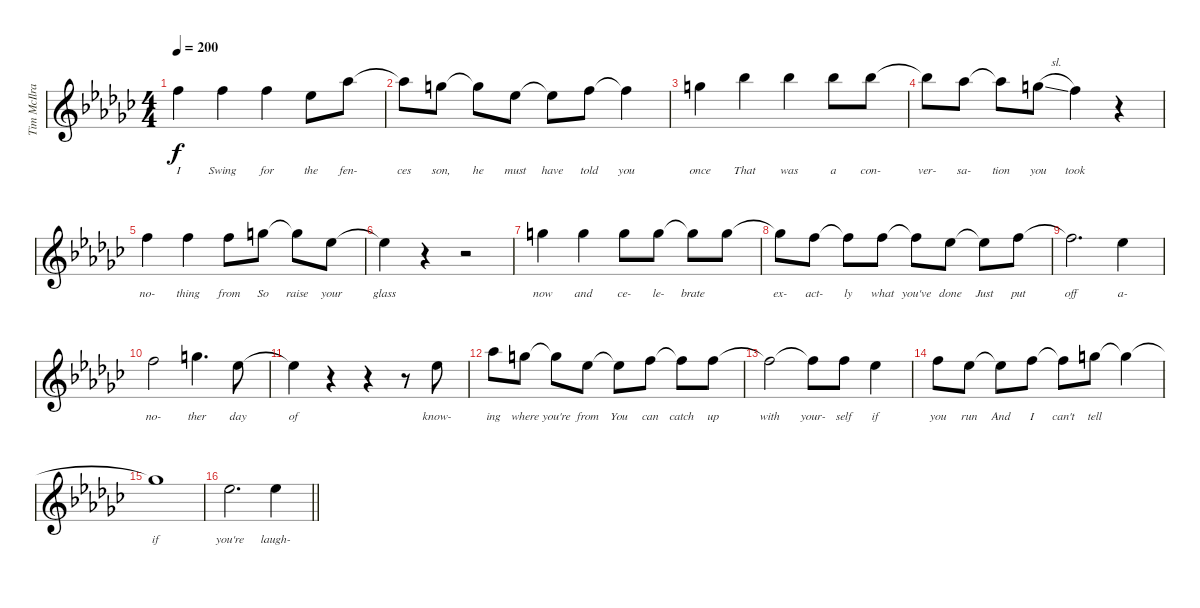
\track ("Tim McIlrath - Vocals" "Tim McIlra") {instrument distortionguitar}
\staff {score}
\tuning (Eb4 Bb3 Gb3 Db3 Ab2 Eb2) {hide}
\ts (4 4)
\tempo 200
\clef g2
\ks ebminor
2.1.4{lyrics (0 "I") lyrics (1 "") lyrics (2 "") lyrics (3 "") lyrics (4 "") dy f} 2.1.4{lyrics (0 "Swing") lyrics (1 "") lyrics (2 "") lyrics (3 "") lyrics (4 "")} 2.1.4{lyrics (0 "for") lyrics (1 "") lyrics (2 "") lyrics (3 "") lyrics (4 "")} 0.1.8{lyrics (0 "the") lyrics (1 "") lyrics (2 "") lyrics (3 "") lyrics (4 "")} 5.1.8{lyrics (0 "fen-") lyrics (1 "") lyrics (2 "") lyrics (3 "") lyrics (4 "")} |
5.1{t}.8{lyrics (0 "ces") lyrics (1 "") lyrics (2 "") lyrics (3 "") lyrics (4 "")} 4.1.8{lyrics (0 "son,") lyrics (1 "") lyrics (2 "") lyrics (3 "") lyrics (4 "")} 4.1{t}.8{lyrics (0 "he") lyrics (1 "") lyrics (2 "") lyrics (3 "") lyrics (4 "")} 0.1.8{lyrics (0 "must") lyrics (1 "") lyrics (2 "") lyrics (3 "") lyrics (4 "")} 0.1{t}.8{lyrics (0 "have") lyrics (1 "") lyrics (2 "") lyrics (3 "") lyrics (4 "")} 2.1.8{lyrics (0 "told") lyrics (1 "") lyrics (2 "") lyrics (3 "") lyrics (4 "")} 2.1{t}.4{lyrics (0 "you") lyrics (1 "") lyrics (2 "") lyrics (3 "") lyrics (4 "")} |
4.1.4{lyrics (0 "once") lyrics (1 "") lyrics (2 "") lyrics (3 "") lyrics (4 "")} 7.1.4{lyrics (0 "That") lyrics (1 "") lyrics (2 "") lyrics (3 "") lyrics (4 "")} 7.1.4{lyrics (0 "was") lyrics (1 "") lyrics (2 "") lyrics (3 "") lyrics (4 "")} 7.1.8{lyrics (0 "a") lyrics (1 "") lyrics (2 "") lyrics (3 "") lyrics (4 "")} 7.1.8{lyrics (0 "con-") lyrics (1 "") lyrics (2 "") lyrics (3 "") lyrics (4 "")} |
7.1{t}.8{lyrics (0 "ver-") lyrics (1 "") lyrics (2 "") lyrics (3 "") lyrics (4 "")} 5.1.8{lyrics (0 "sa-") lyrics (1 "") lyrics (2 "") lyrics (3 "") lyrics (4 "")} 5.1{t}.8{lyrics (0 "tion") lyrics (1 "") lyrics (2 "") lyrics (3 "") lyrics (4 "")} 4.1{sl}.8{lyrics (0 "you") lyrics (1 "") lyrics (2 "") lyrics (3 "") lyrics (4 "")} 2.1.4{lyrics (0 "took") lyrics (1 "") lyrics (2 "") lyrics (3 "") lyrics (4 "")} r.4 |
2.1.4{lyrics (0 "no-") lyrics (1 "") lyrics (2 "") lyrics (3 "") lyrics (4 "")} 2.1.4{lyrics (0 "thing") lyrics (1 "") lyrics (2 "") lyrics (3 "") lyrics (4 "")} 2.1.8{lyrics (0 "from") lyrics (1 "") lyrics (2 "") lyrics (3 "") lyrics (4 "")} 4.1.8{lyrics (0 "So") lyrics (1 "") lyrics (2 "") lyrics (3 "") lyrics (4 "")} 4.1{t}.8{lyrics (0 "raise") lyrics (1 "") lyrics (2 "") lyrics (3 "") lyrics (4 "")} 0.1.8{lyrics (0 "your") lyrics (1 "") lyrics (2 "") lyrics (3 "") lyrics (4 "")} |
0.1{t}.4{lyrics (0 "glass") lyrics (1 "") lyrics (2 "") lyrics (3 "") lyrics (4 "")} r.4 r.2 |
4.1.4{lyrics (0 "now") lyrics (1 "") lyrics (2 "") lyrics (3 "") lyrics (4 "")} 4.1.4{lyrics (0 "and") lyrics (1 "") lyrics (2 "") lyrics (3 "") lyrics (4 "")} 4.1.8{lyrics (0 "ce-") lyrics (1 "") lyrics (2 "") lyrics (3 "") lyrics (4 "")} 4.1.8{lyrics (0 "le-") lyrics (1 "") lyrics (2 "") lyrics (3 "") lyrics (4 "")} 4.1{t}.8{lyrics (0 "brate") lyrics (1 "") lyrics (2 "") lyrics (3 "") lyrics (4 "")} 4.1.8{lyrics (0 "") lyrics (1 "") lyrics (2 "") lyrics (3 "") lyrics (4 "")} |
4.1{t}.8{lyrics (0 "ex-") lyrics (1 "") lyrics (2 "") lyrics (3 "") lyrics (4 "")} 2.1.8{lyrics (0 "act-") lyrics (1 "") lyrics (2 "") lyrics (3 "") lyrics (4 "")} 2.1{t}.8{lyrics (0 "ly") lyrics (1 "") lyrics (2 "") lyrics (3 "") lyrics (4 "")} 2.1.8{lyrics (0 "what") lyrics (1 "") lyrics (2 "") lyrics (3 "") lyrics (4 "")} 2.1{t}.8{lyrics (0 "you've") lyrics (1 "") lyrics (2 "") lyrics (3 "") lyrics (4 "")} 0.1.8{lyrics (0 "done") lyrics (1 "") lyrics (2 "") lyrics (3 "") lyrics (4 "")} 0.1{t}.8{lyrics (0 "Just") lyrics (1 "") lyrics (2 "") lyrics (3 "") lyrics (4 "")} 2.1.8{lyrics (0 "put") lyrics (1 "") lyrics (2 "") lyrics (3 "") lyrics (4 "")} |
2.1{t}.2{d lyrics (0 "off") lyrics (1 "") lyrics (2 "") lyrics (3 "") lyrics (4 "")} 0.1.4{lyrics (0 "a-") lyrics (1 "") lyrics (2 "") lyrics (3 "") lyrics (4 "")} |
2.1.2{lyrics (0 "no-") lyrics (1 "") lyrics (2 "") lyrics (3 "") lyrics (4 "")} 4.1.4{d lyrics (0 "ther") lyrics (1 "") lyrics (2 "") lyrics (3 "") lyrics (4 "")} 0.1.8{lyrics (0 "day") lyrics (1 "") lyrics (2 "") lyrics (3 "") lyrics (4 "")} |
0.1{t}.4{lyrics (0 "of") lyrics (1 "") lyrics (2 "") lyrics (3 "") lyrics (4 "")} r.4 r.4 r.8 0.1.8{lyrics (0 "know-") lyrics (1 "") lyrics (2 "") lyrics (3 "") lyrics (4 "")} |
5.1.8{lyrics (0 "ing") lyrics (1 "") lyrics (2 "") lyrics (3 "") lyrics (4 "")} 4.1.8{lyrics (0 "where") lyrics (1 "") lyrics (2 "") lyrics (3 "") lyrics (4 "")} 4.1{t}.8{lyrics (0 "you're") lyrics (1 "") lyrics (2 "") lyrics (3 "") lyrics (4 "")} 5.2.8{lyrics (0 "from") lyrics (1 "") lyrics (2 "") lyrics (3 "") lyrics (4 "")} 5.2{t}.8{lyrics (0 "You") lyrics (1 "") lyrics (2 "") lyrics (3 "") lyrics (4 "")} 2.1.8{lyrics (0 "can") lyrics (1 "") lyrics (2 "") lyrics (3 "") lyrics (4 "")} 2.1{t}.8{lyrics (0 "catch") lyrics (1 "") lyrics (2 "") lyrics (3 "") lyrics (4 "")} 2.1.8{lyrics (0 "up") lyrics (1 "") lyrics (2 "") lyrics (3 "") lyrics (4 "")} |
2.1{t}.2{lyrics (0 "with") lyrics (1 "") lyrics (2 "") lyrics (3 "") lyrics (4 "")} 2.1{t}.8{lyrics (0 "your-") lyrics (1 "") lyrics (2 "") lyrics (3 "") lyrics (4 "")} 2.1.8{lyrics (0 "self") lyrics (1 "") lyrics (2 "") lyrics (3 "") lyrics (4 "")} 0.1.4{lyrics (0 "if") lyrics (1 "") lyrics (2 "") lyrics (3 "") lyrics (4 "")} |
2.1.8{lyrics (0 "you") lyrics (1 "") lyrics (2 "") lyrics (3 "") lyrics (4 "")} 0.1.8{lyrics (0 "run") lyrics (1 "") lyrics (2 "") lyrics (3 "") lyrics (4 "")} 0.1{t}.8{lyrics (0 "And") lyrics (1 "") lyrics (2 "") lyrics (3 "") lyrics (4 "")} 2.1.8{lyrics (0 "I") lyrics (1 "") lyrics (2 "") lyrics (3 "") lyrics (4 "")} 2.1{t}.8{lyrics (0 "can't") lyrics (1 "") lyrics (2 "") lyrics (3 "") lyrics (4 "")} 4.1.8{lyrics (0 "tell") lyrics (1 "") lyrics (2 "") lyrics (3 "") lyrics (4 "")} 4.1{t}.4{lyrics (0 "") lyrics (1 "") lyrics (2 "") lyrics (3 "") lyrics (4 "")} |
4.1{t}.1{lyrics (0 "if") lyrics (1 "") lyrics (2 "") lyrics (3 "") lyrics (4 "")} |
\barLineRight lightlight
0.1.2{d lyrics (0 "you're") lyrics (1 "") lyrics (2 "") lyrics (3 "") lyrics (4 "")} 0.1.4{lyrics (0 "laugh-") lyrics (1 "") lyrics (2 "") lyrics (3 "") lyrics (4 "")}
